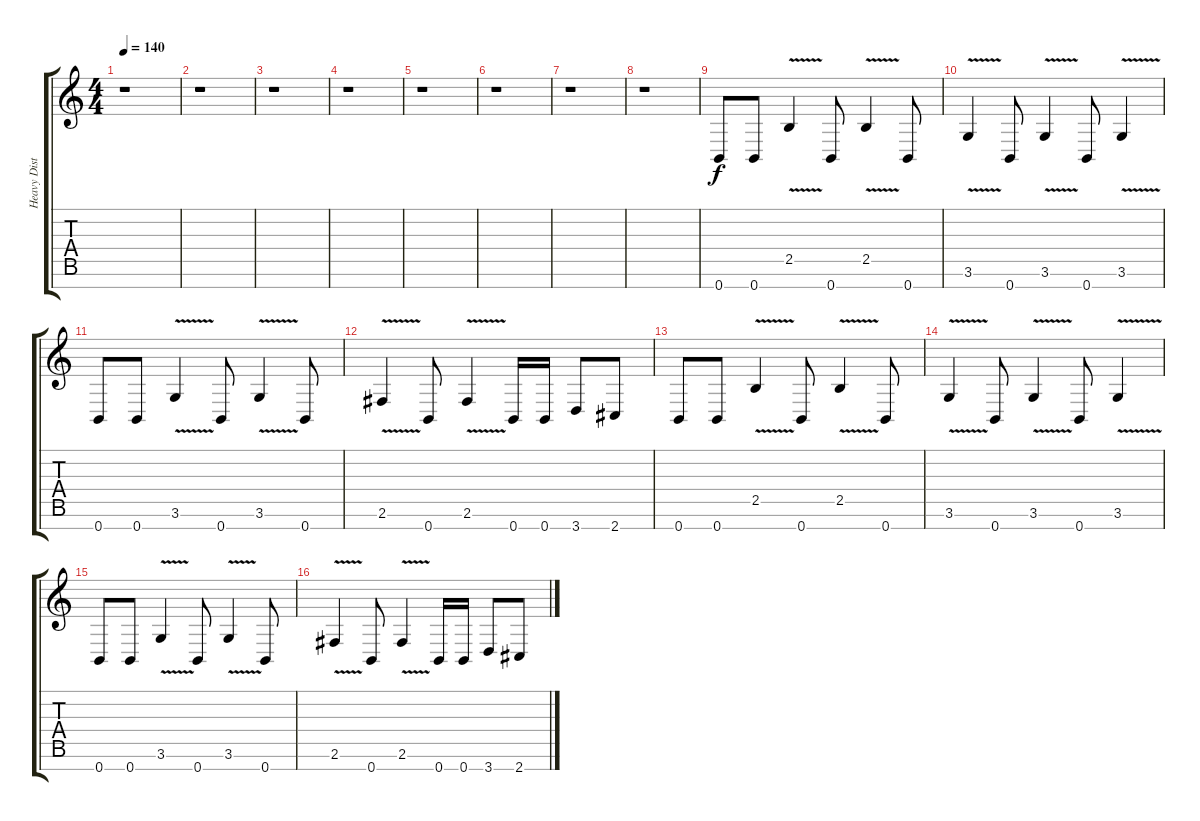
\track ("Heavy Dist Guitar" "Heavy Dist") {instrument distortionguitar}
\staff {score tabs}
\tuning (E4 B3 G3 D3 A2 E2 B1) {hide}
\ts (4 4)
\tempo 140
\clef g2
\ks c
r.1{dy f} |
r.1 |
r.1 |
r.1 |
r.1 |
r.1 |
r.1 |
r.1 |
0.7.8 0.7.8 2.5{v}.4 0.7.8 2.5{v}.4 0.7.8 |
3.6{v}.4 0.7.8 3.6{v}.4 0.7.8 3.6{v}.4 |
0.7.8 0.7.8 3.6{v}.4 0.7.8 3.6{v}.4 0.7.8 |
2.6{v}.4 0.7.8 2.6{v}.4 0.7.16 0.7.16 3.7.8 2.7.8 |
0.7.8 0.7.8 2.5{v}.4 0.7.8 2.5{v}.4 0.7.8 |
3.6{v}.4 0.7.8 3.6{v}.4 0.7.8 3.6{v}.4 |
0.7.8 0.7.8 3.6{v}.4 0.7.8 3.6{v}.4 0.7.8 |
2.6{v}.4 0.7.8 2.6{v}.4 0.7.16 0.7.16 3.7.8 2.7.8
